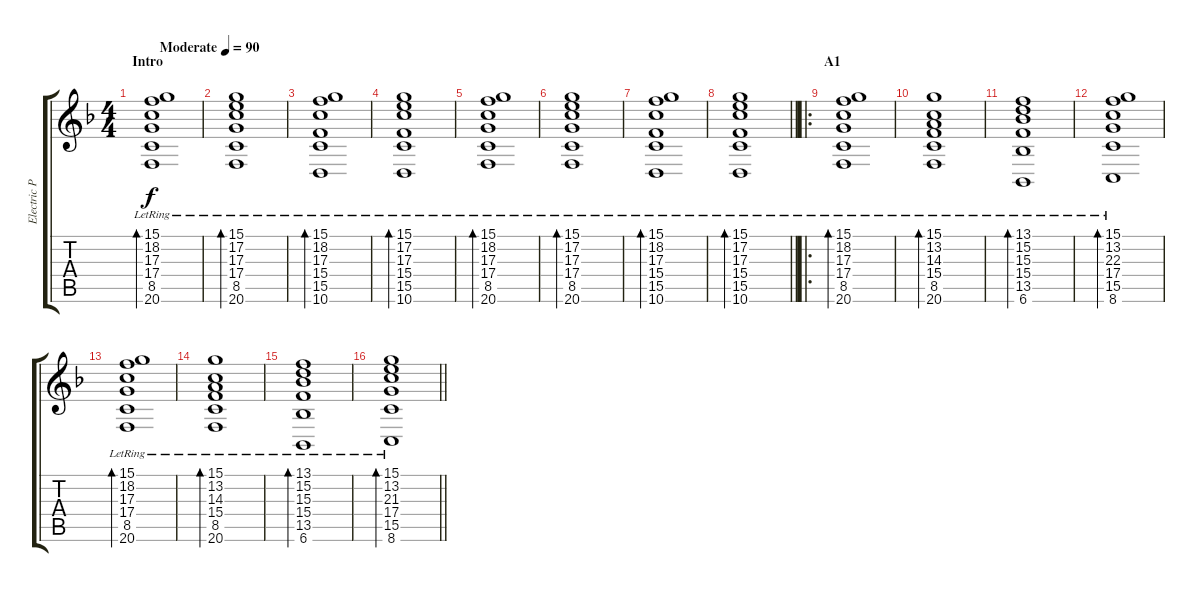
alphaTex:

\track ("Electric Piano (Chords)" "Electric P") {instrument pad1newage}
\staff {score tabs}
\tuning (E4 B3 G3 D3 A2 E2) {hide}
\ts (4 4)
\section ("" "Intro")
\tempo (90 "Moderate")
\clef g2
\ks f
(15.1{lr} 18.2{lr} 17.3{lr} 17.4{lr} 8.5{lr} 20.6{lr}).1{bd 60 dy f instrument pad1newage} |
(15.1{lr} 17.2{lr} 17.3{lr} 17.4{lr} 8.5{lr} 20.6{lr}).1{bd 30} |
(15.1{lr} 18.2{lr} 17.3{lr} 15.4{lr} 15.5{lr} 10.6{lr}).1{bd 60} |
(15.1{lr} 17.2{lr} 17.3{lr} 15.4{lr} 15.5{lr} 10.6{lr}).1{bd 30} |
(15.1{lr} 18.2{lr} 17.3{lr} 17.4{lr} 8.5{lr} 20.6{lr}).1{bd 60} |
(15.1{lr} 17.2{lr} 17.3{lr} 17.4{lr} 8.5{lr} 20.6{lr}).1{bd 30} |
(15.1{lr} 18.2{lr} 17.3{lr} 15.4{lr} 15.5{lr} 10.6{lr}).1{bd 60} |
\barLineRight lightlight
(15.1{lr} 17.2{lr} 17.3{lr} 15.4{lr} 15.5{lr} 10.6{lr}).1{bd 30 volume 5} |
\ro
\section ("" "A1")
(15.1{lr} 18.2{lr} 17.3{lr} 17.4{lr} 8.5{lr} 20.6{lr}).1{bd 60 volume 10} |
(15.1{lr} 13.2{lr} 14.3{lr} 15.4{lr} 8.5{lr} 20.6{lr}).1{bd 30} |
(13.1{lr} 15.2{lr} 15.3{lr} 15.4{lr} 13.5{lr} 6.6{lr}).1{bd 60} |
(15.1{lr} 13.2{lr} 22.3{lr} 17.4{lr} 15.5{lr} 8.6{lr}).1{bd 30} |
(15.1{lr} 18.2{lr} 17.3{lr} 17.4{lr} 8.5{lr} 20.6{lr}).1{bd 60} |
(15.1{lr} 13.2{lr} 14.3{lr} 15.4{lr} 8.5{lr} 20.6{lr}).1{bd 30} |
(13.1{lr} 15.2{lr} 15.3{lr} 15.4{lr} 13.5{lr} 6.6{lr}).1{bd 60} |
\barLineRight lightlight
(15.1{lr} 13.2{lr} 21.3 17.4{lr} 15.5{lr} 8.6{lr}).1{bd 30}
